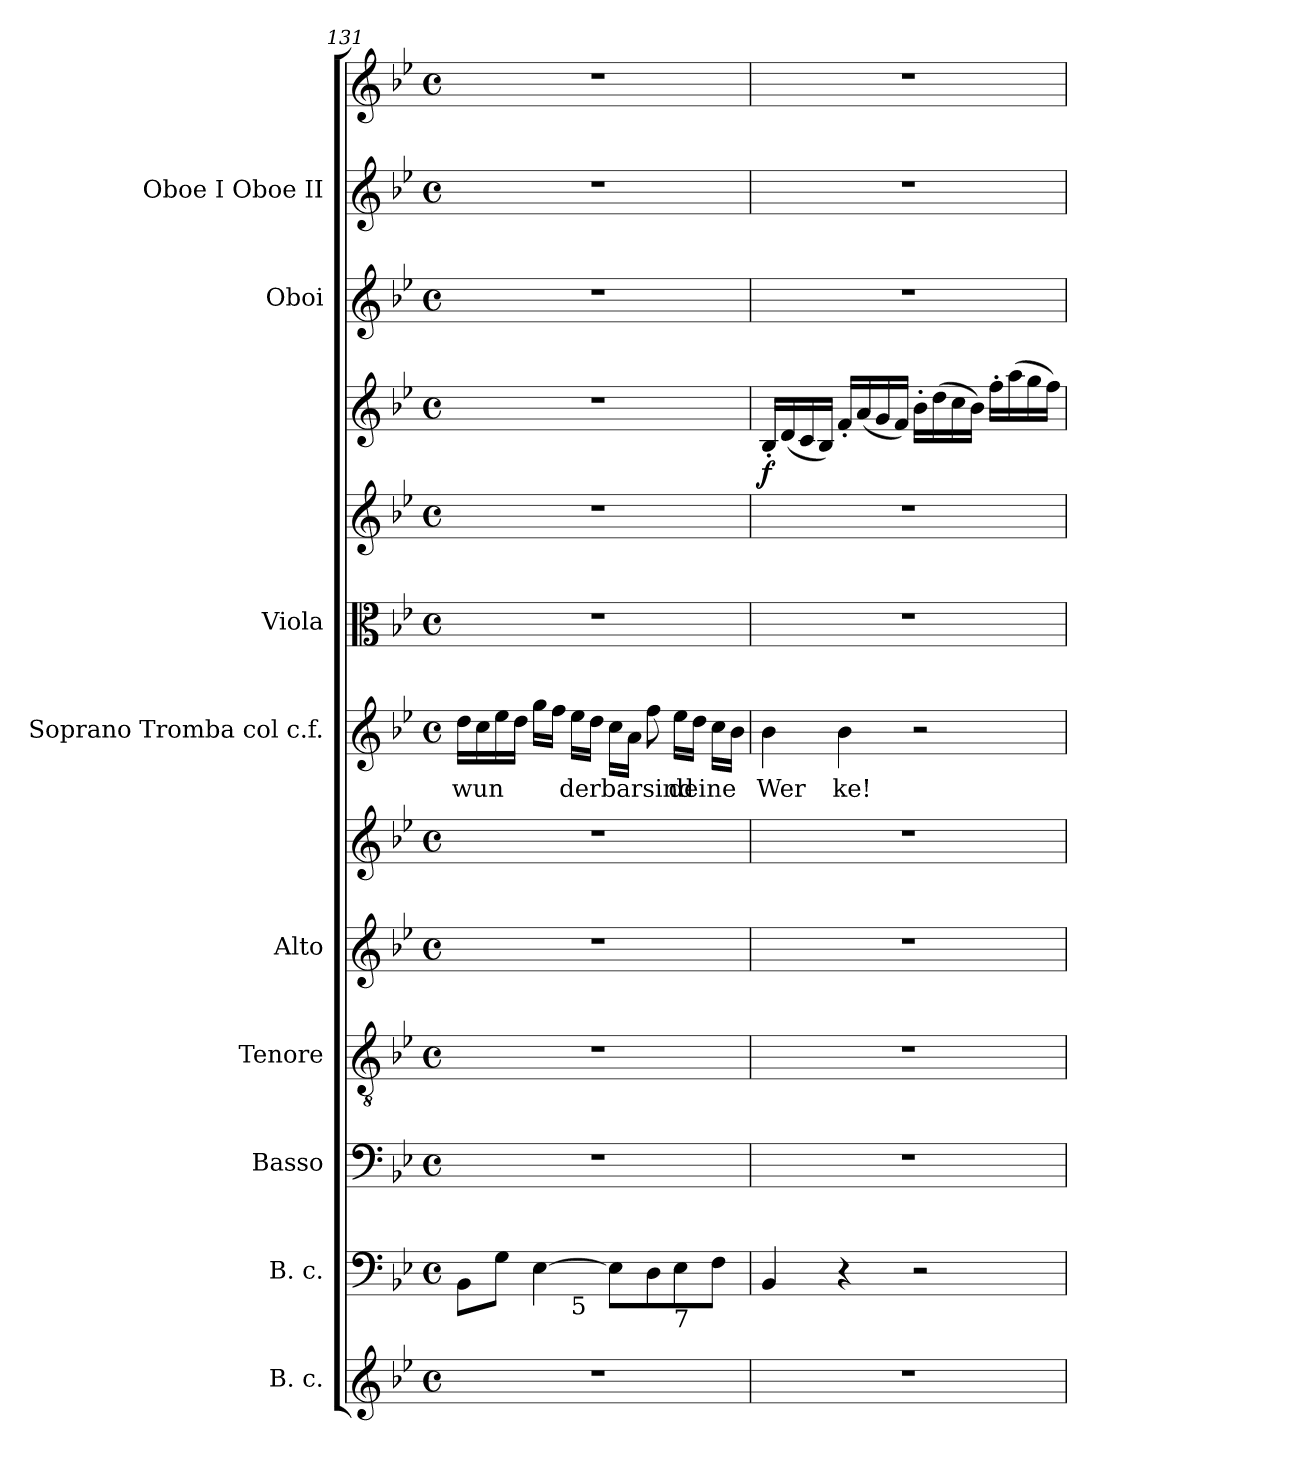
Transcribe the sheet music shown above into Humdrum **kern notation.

**kern	**kern	**kern	**kern	**kern	**kern	**kern	**text	**kern	**kern	**kern	**dynam	**kern	**kern	**kern
*part12	*part11	*part10	*part9	*part8	*part7	*part6	*part6	*part5	*part4	*part3	*part3	*part2	*part1	*part1
*staff13	*staff12	*staff11	*staff10	*staff9	*staff8	*staff7	*staff7	*staff6	*staff5	*staff4	*staff4	*staff3	*staff2	*staff1
*I"B. c.	*I"B. c.	*I"Basso	*I"Tenore	*I"Alto	*	*I"Soprano Tromba col c.f.	*	*I"Viola	*	*	*	*I"Oboi	*I"Oboe I Oboe II	*
*	*I'B. c.	*I'Basso	*I'Tenore	*I'Alto	*	*I'Soprano	*	*I'Viola	*	*	*	*	*I'Ob	*
*clefG2	*clefF4	*clefF4	*clefGv2	*clefG2	*clefG2	*clefG2	*	*clefC3	*clefG2	*clefG2	*	*clefG2	*clefG2	*clefG2
*k[b-e-]	*k[b-e-]	*k[b-e-]	*k[b-e-]	*k[b-e-]	*k[b-e-]	*k[b-e-]	*	*k[b-e-]	*k[b-e-]	*k[b-e-]	*	*k[b-e-]	*k[b-e-]	*k[b-e-]
*B-:	*B-:	*B-:	*B-:	*B-:	*B-:	*B-:	*	*B-:	*B-:	*B-:	*	*B-:	*B-:	*B-:
*M4/4	*M4/4	*M4/4	*M4/4	*M4/4	*M4/4	*M4/4	*	*M4/4	*M4/4	*M4/4	*	*M4/4	*M4/4	*M4/4
*met(c)	*met(c)	*met(c)	*met(c)	*met(c)	*met(c)	*met(c)	*	*met(c)	*met(c)	*met(c)	*	*met(c)	*met(c)	*met(c)
=131	=131	=131	=131	=131	=131	=131	=131	=131	=131	=131	=131	=131	=131	=131
!	!	!	!	!	!	!	!LO:LY:b	!	!	!	!	!	!	!
*	*^	*	*	*	*	*	*	*	*	*	*	*	*	*
1r	8BB-\L	4.ryy	1r	1r	1r	1r	16dd\LL	wun	1r	1r	1r	.	1r	1r	1r
.	.	.	.	.	.	.	16cc\	.	.	.	.	.	.	.	.
.	8G>\J	.	.	.	.	.	16ee-\	.	.	.	.	.	.	.	.
.	.	.	.	.	.	.	16dd\JJ	.	.	.	.	.	.	.	.
.	[>4E->\	.	.	.	.	.	16gg\LL	.	.	.	.	.	.	.	.
.	.	.	.	.	.	.	16ff\JJ	.	.	.	.	.	.	.	.
!	!	!LO:TX:b:t=5	!	!	!	!	!	!	!	!	!	!	!	!	!
!	!	!	!	!	!	!	!	!LO:LY:b	!	!	!	!	!	!	!
.	.	2ryy	.	.	.	.	16ee-\LL	derbarsind	.	.	.	.	.	.	.
.	.	.	.	.	.	.	16dd\JJ	.	.	.	.	.	.	.	.
.	8E->\L]	.	.	.	.	.	16cc\LL	.	.	.	.	.	.	.	.
.	.	.	.	.	.	.	16a\JJ	.	.	.	.	.	.	.	.
.	8D>\	.	.	.	.	.	8ff\	.	.	.	.	.	.	.	.
!	!LO:TX:b:t=7	!	!	!	!	!	!	!	!	!	!	!	!	!	!
!	!	!	!	!	!	!	!	!LO:LY:b	!	!	!	!	!	!	!
.	8E->\	.	.	.	.	.	16ee-\LL	dei	.	.	.	.	.	.	.
.	.	.	.	.	.	.	16dd\JJ	.	.	.	.	.	.	.	.
!	!	!	!	!	!	!	!	!LO:LY:b	!	!	!	!	!	!	!
.	8F\J	8ryy	.	.	.	.	16cc\LL	ne	.	.	.	.	.	.	.
.	.	.	.	.	.	.	16b-\JJ	.	.	.	.	.	.	.	.
=132	=132	=132	=132	=132	=132	=132	=132	=132	=132	=132	=132	=132	=132	=132	=132
!	!	!	!	!	!	!	!	!LO:LY:b	!	!	!	!LO:DY:b	!	!	!
*	*v	*v	*	*	*	*	*	*	*	*	*	*	*	*	*
1r	4BB-/	1r	1r	1r	1r	4b-\	Wer	1r	1r	16B-'</LL	f	1r	1r	1r
.	.	.	.	.	.	.	.	.	.	(<16d/	.	.	.	.
.	.	.	.	.	.	.	.	.	.	16c/	.	.	.	.
.	.	.	.	.	.	.	.	.	.	16B-/JJ)	.	.	.	.
!	!	!	!	!	!	!	!LO:LY:b	!	!	!	!	!	!	!
.	4r	.	.	.	.	4b-\	ke!	.	.	16f'</LL	.	.	.	.
.	.	.	.	.	.	.	.	.	.	(<16a/	.	.	.	.
.	.	.	.	.	.	.	.	.	.	16g/	.	.	.	.
.	.	.	.	.	.	.	.	.	.	16f/JJ)	.	.	.	.
.	2r	.	.	.	.	2r	.	.	.	16b-'>\LL	.	.	.	.
.	.	.	.	.	.	.	.	.	.	(>16dd\	.	.	.	.
.	.	.	.	.	.	.	.	.	.	16cc\	.	.	.	.
.	.	.	.	.	.	.	.	.	.	16b-\JJ)	.	.	.	.
.	.	.	.	.	.	.	.	.	.	16ff'>\LL	.	.	.	.
.	.	.	.	.	.	.	.	.	.	(>16aa\	.	.	.	.
.	.	.	.	.	.	.	.	.	.	16gg\	.	.	.	.
.	.	.	.	.	.	.	.	.	.	16ff\JJ)	.	.	.	.
=	=	=	=	=	=	=	=	=	=	=	=	=	=	=
*-	*-	*-	*-	*-	*-	*-	*-	*-	*-	*-	*-	*-	*-	*-
